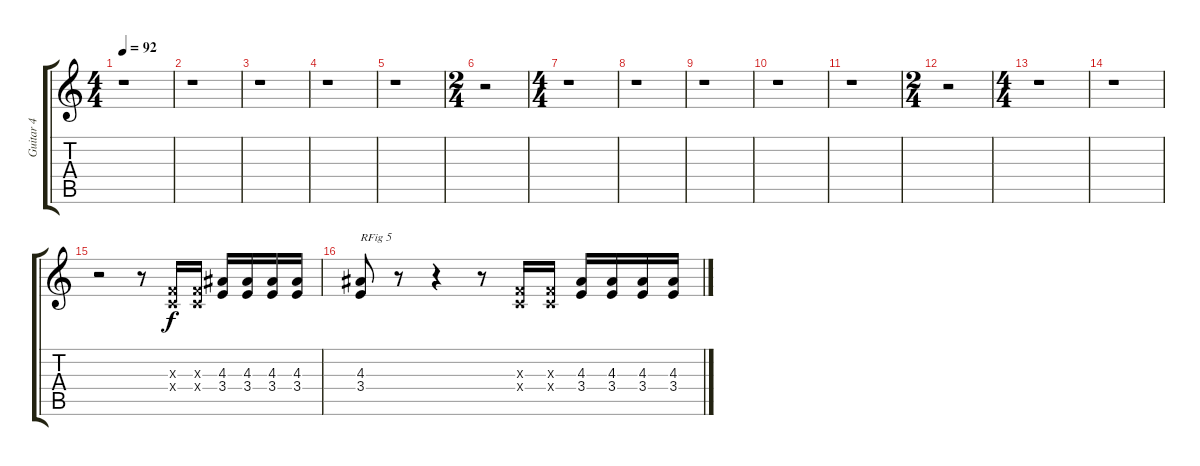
\track ("Guitar 4" "Guitar 4") {instrument distortionguitar}
\staff {score tabs}
\tuning (Eb4 Bb3 Gb3 Db3 Ab2 Eb2) {hide}
\ts (4 4)
\tempo 92
\clef g2
\ks c
r.1{dy f} |
r.1 |
r.1 |
r.1 |
r.1 |
\ts (2 4)
r.2 |
\ts (4 4)
r.1 |
r.1 |
r.1 |
r.1 |
r.1 |
\ts (2 4)
r.2 |
\ts (4 4)
r.1 |
r.1 |
r.2 r.8 (-1.3{x} -1.4{x}).16 (-1.3{x} -1.4{x}).16 (4.3 3.4).16 (4.3 3.4).16 (4.3 3.4).16 (4.3 3.4).16 |
(4.3 3.4).8{txt "RFig 5"} r.8 r.4 r.8 (-1.3{x} -1.4{x}).16 (-1.3{x} -1.4{x}).16 (4.3 3.4).16 (4.3 3.4).16 (4.3 3.4).16 (4.3 3.4).16
